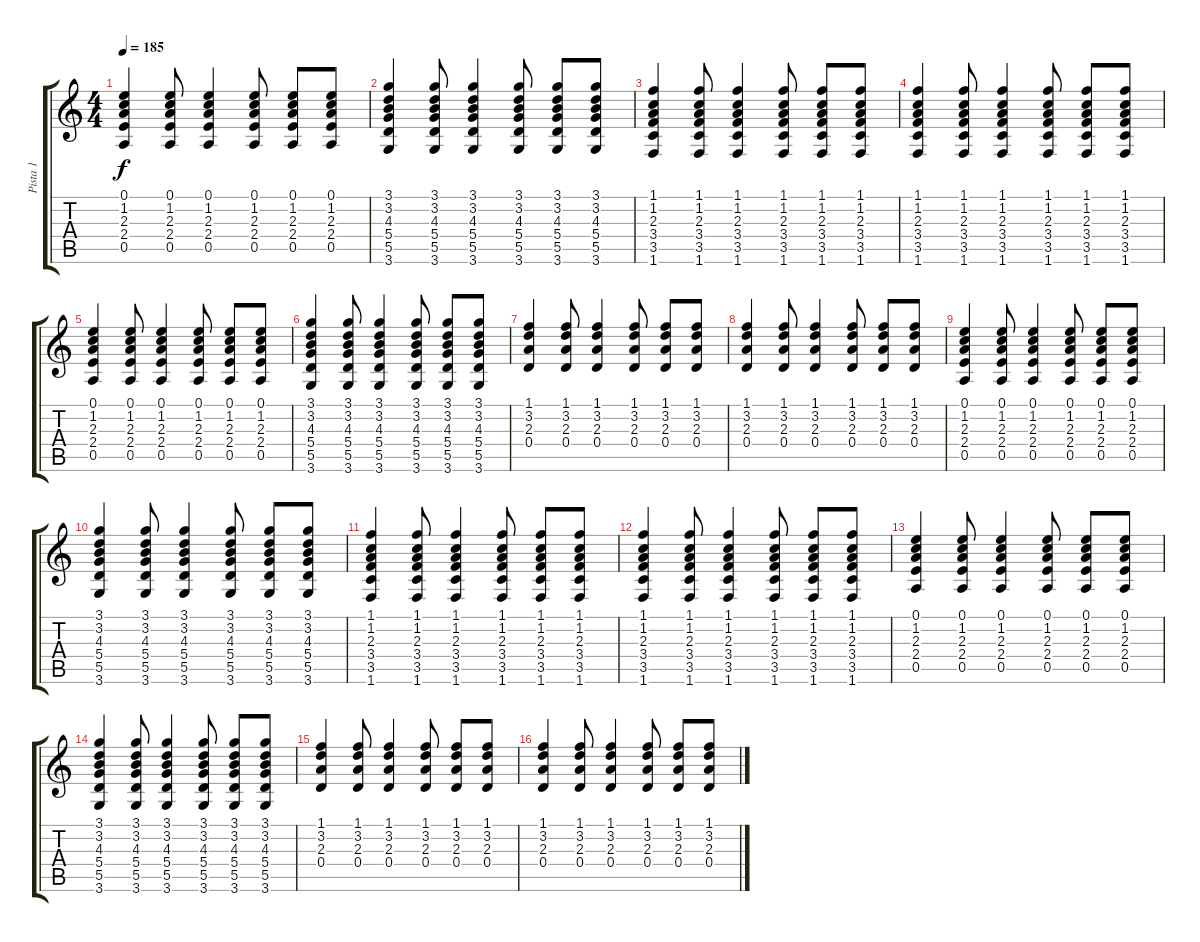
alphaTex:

\track ("Pista 1" "Pista 1") {instrument acousticguitarsteel}
\staff {score tabs}
\tuning (E4 B3 G3 D3 A2 E2) {hide}
\ts (4 4)
\tempo 185
\clef g2
\ks c
(0.1 1.2 2.3 2.4 0.5).4{dy f} (0.1 1.2 2.3 2.4 0.5).8 (0.1 1.2 2.3 2.4 0.5).4 (0.1 1.2 2.3 2.4 0.5).8 (0.1 1.2 2.3 2.4 0.5).8 (0.1 1.2 2.3 2.4 0.5).8 |
(3.1 3.2 4.3 5.4 5.5 3.6).4 (3.1 3.2 4.3 5.4 5.5 3.6).8 (3.1 3.2 4.3 5.4 5.5 3.6).4 (3.1 3.2 4.3 5.4 5.5 3.6).8 (3.1 3.2 4.3 5.4 5.5 3.6).8 (3.1 3.2 4.3 5.4 5.5 3.6).8 |
(1.1 1.2 2.3 3.4 3.5 1.6).4 (1.1 1.2 2.3 3.4 3.5 1.6).8 (1.1 1.2 2.3 3.4 3.5 1.6).4 (1.1 1.2 2.3 3.4 3.5 1.6).8 (1.1 1.2 2.3 3.4 3.5 1.6).8 (1.1 1.2 2.3 3.4 3.5 1.6).8 |
(1.1 1.2 2.3 3.4 3.5 1.6).4 (1.1 1.2 2.3 3.4 3.5 1.6).8 (1.1 1.2 2.3 3.4 3.5 1.6).4 (1.1 1.2 2.3 3.4 3.5 1.6).8 (1.1 1.2 2.3 3.4 3.5 1.6).8 (1.1 1.2 2.3 3.4 3.5 1.6).8 |
(0.1 1.2 2.3 2.4 0.5).4 (0.1 1.2 2.3 2.4 0.5).8 (0.1 1.2 2.3 2.4 0.5).4 (0.1 1.2 2.3 2.4 0.5).8 (0.1 1.2 2.3 2.4 0.5).8 (0.1 1.2 2.3 2.4 0.5).8 |
(3.1 3.2 4.3 5.4 5.5 3.6).4 (3.1 3.2 4.3 5.4 5.5 3.6).8 (3.1 3.2 4.3 5.4 5.5 3.6).4 (3.1 3.2 4.3 5.4 5.5 3.6).8 (3.1 3.2 4.3 5.4 5.5 3.6).8 (3.1 3.2 4.3 5.4 5.5 3.6).8 |
(1.1 3.2 2.3 0.4).4 (1.1 3.2 2.3 0.4).8 (1.1 3.2 2.3 0.4).4 (1.1 3.2 2.3 0.4).8 (1.1 3.2 2.3 0.4).8 (1.1 3.2 2.3 0.4).8 |
(1.1 3.2 2.3 0.4).4 (1.1 3.2 2.3 0.4).8 (1.1 3.2 2.3 0.4).4 (1.1 3.2 2.3 0.4).8 (1.1 3.2 2.3 0.4).8 (1.1 3.2 2.3 0.4).8 |
(0.1 1.2 2.3 2.4 0.5).4 (0.1 1.2 2.3 2.4 0.5).8 (0.1 1.2 2.3 2.4 0.5).4 (0.1 1.2 2.3 2.4 0.5).8 (0.1 1.2 2.3 2.4 0.5).8 (0.1 1.2 2.3 2.4 0.5).8 |
(3.1 3.2 4.3 5.4 5.5 3.6).4 (3.1 3.2 4.3 5.4 5.5 3.6).8 (3.1 3.2 4.3 5.4 5.5 3.6).4 (3.1 3.2 4.3 5.4 5.5 3.6).8 (3.1 3.2 4.3 5.4 5.5 3.6).8 (3.1 3.2 4.3 5.4 5.5 3.6).8 |
(1.1 1.2 2.3 3.4 3.5 1.6).4 (1.1 1.2 2.3 3.4 3.5 1.6).8 (1.1 1.2 2.3 3.4 3.5 1.6).4 (1.1 1.2 2.3 3.4 3.5 1.6).8 (1.1 1.2 2.3 3.4 3.5 1.6).8 (1.1 1.2 2.3 3.4 3.5 1.6).8 |
(1.1 1.2 2.3 3.4 3.5 1.6).4 (1.1 1.2 2.3 3.4 3.5 1.6).8 (1.1 1.2 2.3 3.4 3.5 1.6).4 (1.1 1.2 2.3 3.4 3.5 1.6).8 (1.1 1.2 2.3 3.4 3.5 1.6).8 (1.1 1.2 2.3 3.4 3.5 1.6).8 |
(0.1 1.2 2.3 2.4 0.5).4 (0.1 1.2 2.3 2.4 0.5).8 (0.1 1.2 2.3 2.4 0.5).4 (0.1 1.2 2.3 2.4 0.5).8 (0.1 1.2 2.3 2.4 0.5).8 (0.1 1.2 2.3 2.4 0.5).8 |
(3.1 3.2 4.3 5.4 5.5 3.6).4 (3.1 3.2 4.3 5.4 5.5 3.6).8 (3.1 3.2 4.3 5.4 5.5 3.6).4 (3.1 3.2 4.3 5.4 5.5 3.6).8 (3.1 3.2 4.3 5.4 5.5 3.6).8 (3.1 3.2 4.3 5.4 5.5 3.6).8 |
(1.1 3.2 2.3 0.4).4 (1.1 3.2 2.3 0.4).8 (1.1 3.2 2.3 0.4).4 (1.1 3.2 2.3 0.4).8 (1.1 3.2 2.3 0.4).8 (1.1 3.2 2.3 0.4).8 |
(1.1 3.2 2.3 0.4).4 (1.1 3.2 2.3 0.4).8 (1.1 3.2 2.3 0.4).4 (1.1 3.2 2.3 0.4).8 (1.1 3.2 2.3 0.4).8 (1.1 3.2 2.3 0.4).8
